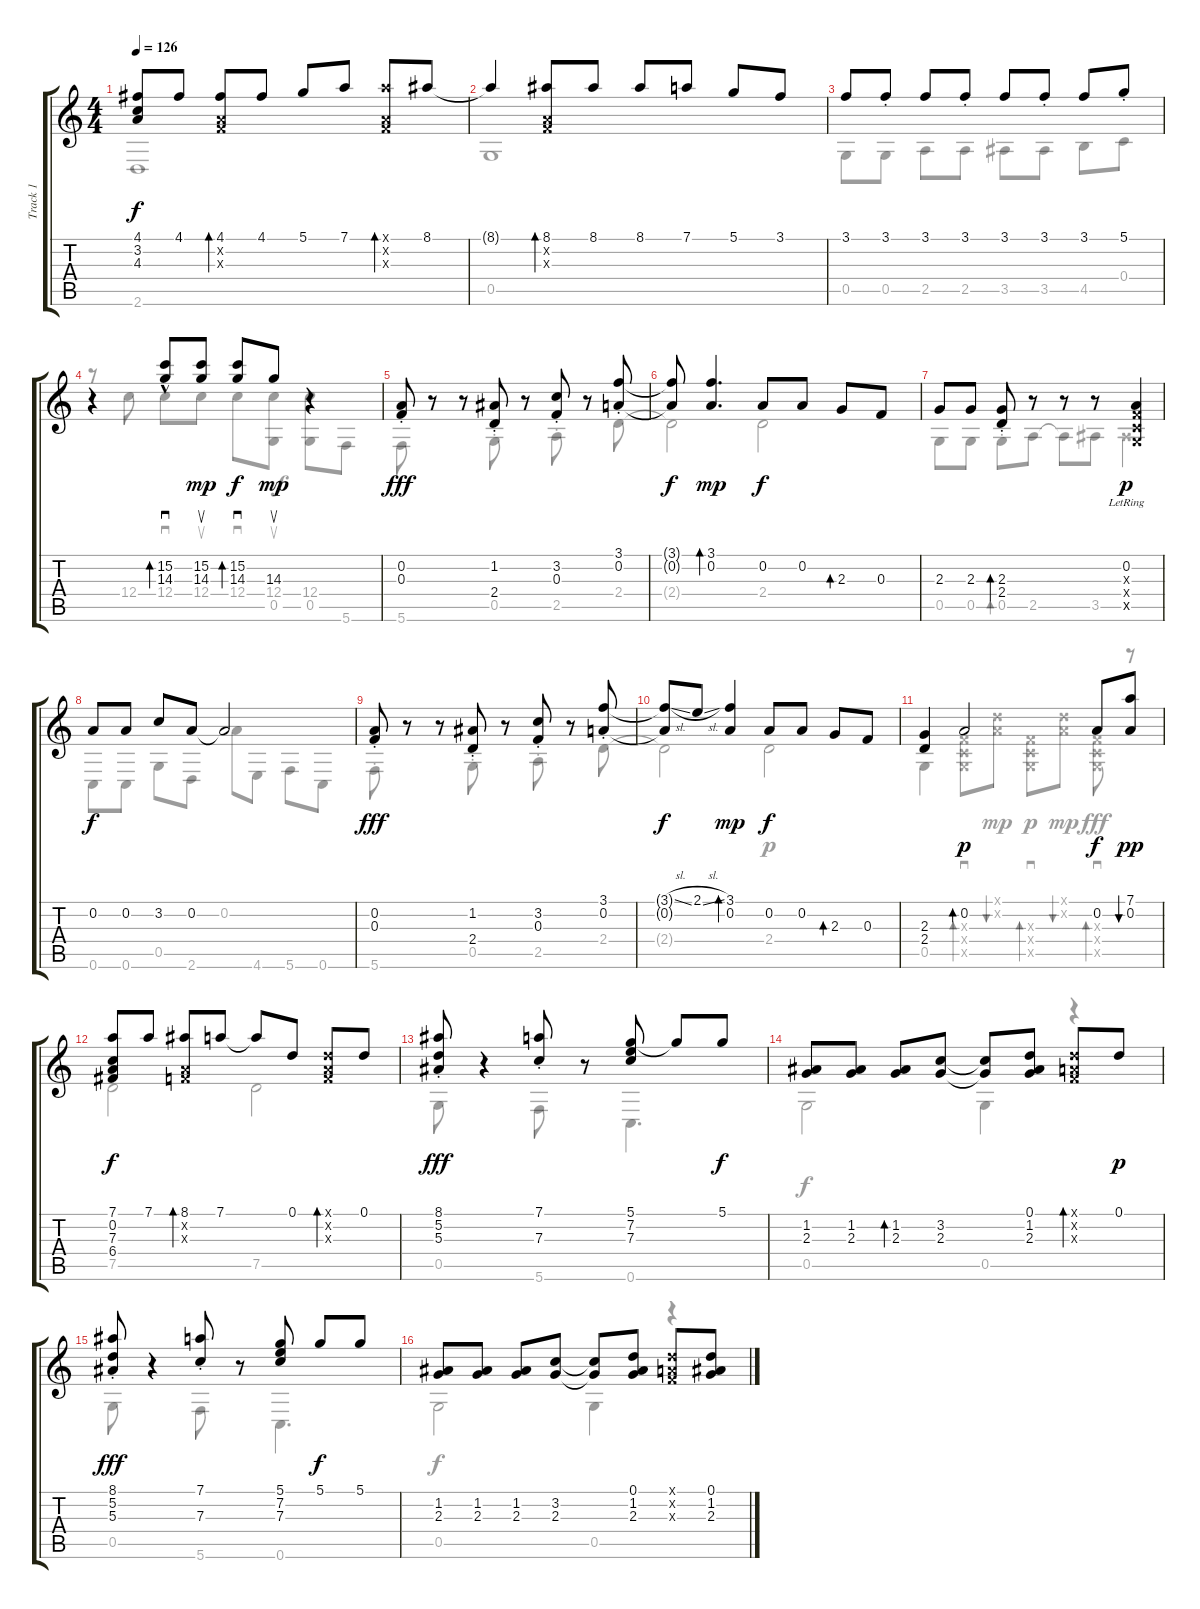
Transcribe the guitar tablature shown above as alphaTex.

\track ("Track 1" "Track 1") {instrument acousticguitarsteel}
\staff {score tabs}
\tuning (D4 A3 F3 C3 G2 C2) {hide}
\voice
\ts (4 4)
\tempo 126
\clef g2
\ks c
(4.1 3.2 4.3).8{dy f} 4.1.8 (4.1 0.2{x} 0.3{x}).8{bd 30} 4.1.8 5.1.8 7.1.8 (7.1{x} 0.2{x} 0.3{x}).8{bd 30} 8.1.8 |
8.1{t}.4 (8.1 0.2{x} 0.3{x}).8{bd 30} 8.1.8 8.1.8 7.1.8 5.1.8 3.1.8 |
3.1.8 3.1{st}.8 3.1.8 3.1{st}.8 3.1.8 3.1{st}.8 3.1.8 5.1{st}.8 |
r.4 (15.2{hac} 14.3{hac}).8{sd bd 30} (15.2 14.3).8{su dy mp} (15.2 14.3).8{sd bd 30 dy f} 14.3.8{su dy mp} r.4 |
(0.2{st} 0.3{st}).8{dy fff} r.8 r.8 (1.2{st} 2.4{st}).8 r.8 (3.2{st} 0.3{st}).8 r.8 (3.1{st} 0.2{st}).8 |
(3.1{t} 0.2{t}).8{dy f} (3.1 0.2).4{d bd 30 dy mp} 0.2.8{dy f} 0.2.8 2.3.8{bd 30} 0.3.8 |
2.3.8 2.3.8 (2.3{st} 2.4{st}).8{bd 30} r.8 r.8 r.8 (0.2{lr} 0.3{x} 0.4{x} 0.5{x}).4{dy p} |
0.2.8{dy f} 0.2.8 3.2.8 0.2.8 0.2{t}.2 |
(0.2{st} 0.3{st}).8{dy fff} r.8 r.8 (1.2{st} 2.4{st}).8 r.8 (3.2{st} 0.3{st}).8 r.8 (3.1{st} 0.2{st}).8 |
(3.1{sl t} 0.2{t}).8{dy f} 2.1{sl}.8 (3.1 0.2).4{bd 30 dy mp} 0.2.8{dy f} 0.2.8 2.3.8{bd 30} 0.3.8 |
(2.3 2.4).4 0.2.2{bd 30 dy p} 0.2.8{dy f} (7.1 0.2).8{bu 30 dy pp} |
(7.1 0.2 7.3 6.4).8{dy f} 7.1.8 (8.1 0.2{x} 0.3{x}).8{bd 30} 7.1.8 7.1{t}.8 0.1.8 (0.1{x} 0.2{x} 0.3{x}).8{bd 30} 0.1.8 |
(8.1{st} 5.2{st} 5.3{st}).8{dy fff} r.4 (7.1{st} 7.3{st}).8 r.8 (5.1 7.2 7.3).8 5.1{t}.8 5.1.8{dy f} |
(1.2 2.3).8 (1.2 2.3).8 (1.2 2.3).8{bd 30} (3.2 2.3).8 (3.2{t} 2.3{t}).8 (0.1 1.2 2.3).8 (0.1{x} 0.2{x} 0.3{x}).8{bd 30} 0.1.8{dy p} |
(8.1{st} 5.2{st} 5.3{st}).8{dy fff} r.4 (7.1{st} 7.3{st}).8 r.8 (5.1 7.2 7.3).8 5.1.8{dy f} 5.1.8 |
(1.2 2.3).8 (1.2 2.3).8 (1.2 2.3).8 (3.2 2.3).8 (3.2{t} 2.3{t}).8 (0.1 1.2 2.3).8 (0.1{x} 0.2{x} 0.3{x}).8 (0.1 1.2 2.3).8
\voice
\clef g2
\ottava regular
\simile none
\ks c
2.6.1{dy f} |
0.5.1 |
0.5.8 0.5.8 2.5.8 2.5.8 3.5.8 3.5.8 4.5.8 0.4.8 |
r.8 12.4.8 12.4.8{sd} 12.4.8{su dy mp} 12.4.8{sd dy f} (12.4 0.5).8{su dy mf} (12.4 0.5).8 5.6.8 |
5.6.8{dy fff} r.8 r.8 0.5{st}.8 r.8 2.5{st}.8 r.8 2.4.8 |
2.4{t}.2{dy f} 2.4.2 |
0.5.8 0.5.8 0.5{st}.8{bd 30} 2.5.8 2.5{t}.8 3.5.8 3.5{x}.4 |
0.6.8 0.6.8 0.5.8 2.6.8 0.2.8 4.6.8 5.6.8 0.6.8 |
5.6{st}.8{dy fff} r.8 r.8 0.5{st}.8 r.8 2.5{st}.8 r.8 2.4.8 |
2.4{t}.2{dy f} 2.4.2{dy p} |
0.5.4 (0.3{x} 0.4{x} 0.5{x}).8{sd bd 30} (0.1{x} 0.2{x}).8{bu 30 dy mp} (0.3{x} 0.4{x} 0.5{x}).8{sd bd 30 dy p} (0.1{x} 0.2{x}).8{bu 30 dy mp} (0.3{x} 0.4{x} 0.5{x}).8{sd bd 30 dy fff} r.8 |
7.5.2{dy f} 7.5.2 |
0.5.8{dy fff} r.4 5.6.8 r.8 0.6.4{d} |
0.5.2{dy f} 0.5.4 r.4 |
0.5.8{dy fff} r.4 5.6.8 r.8 0.6.4{d} |
0.5.2{dy f} 0.5.4 r.4
